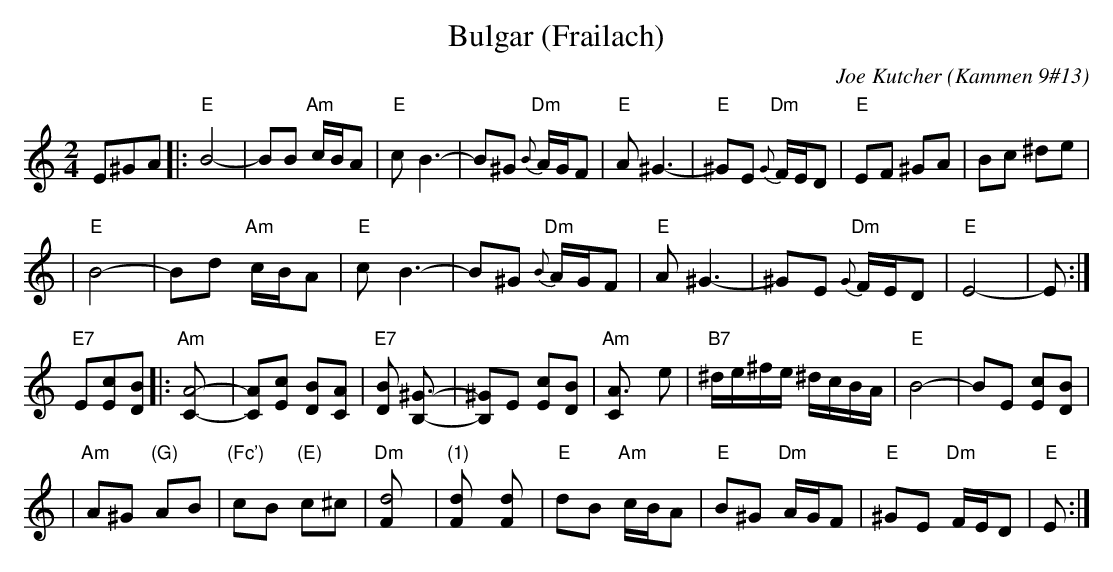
X:1
T: Bulgar (Frailach)
C: Joe Kutcher (Kammen 9#13)
M: 2/4
L: 1/8
K: Ephr
E^GA \
|: "E"B4-    | BB "Am"c/B/A        | "E"c B3-  | B^G  "Dm"{B}A/G/F \
|  "E"A ^G3- | "E"^GE "Dm"{G}F/E/D | "E"EF ^GA | Bc ^de            |
|  "E"B4-    | Bd "Am"c/B/A        | "E"c B3-  | B^G  "Dm"{B}A/G/F \
|  "E"A ^G3- | ^GE "Dm"{G}F/E/D    | "E"E4-    | E :|
"E7"E[cE][BD] \
|: "Am"[A4C]-     | [AC][cE] [BD][AC]      | "E7"[BD] [^G3B,]- | [^GB,]E [cE][BD] \
|  "Am"[A3C] e    | "B7"^d/e/^f/e/ ^d/c/B/A/ | "E"B4-            | BE [cE][BD]      |
|  "Am"A^G "(G)"AB | "(Fc')"cB "(E)"c^c        | "Dm"[d4F]         | "(1)"[d2F] [d2F]      \
|  "E"dB "Am"c/B/A | "E"B^G "Dm"A/G/F         | "E"^GE "Dm"F/E/D  | "E"E  :|
